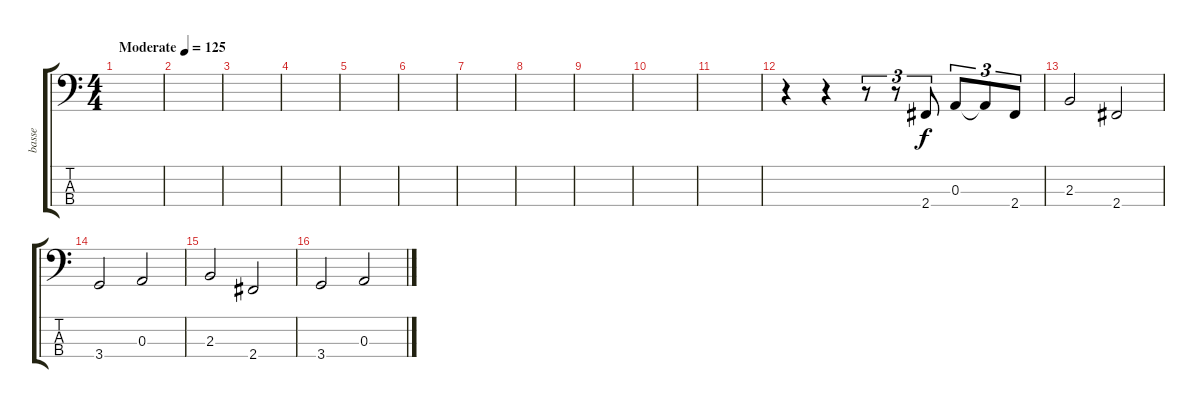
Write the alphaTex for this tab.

\track ("basse" "basse") {instrument electricbassfinger}
\staff {score tabs}
\tuning (G2 D2 A1 E1) {hide}
\ts (4 4)
\tempo (125 "Moderate")
\clef f4
\ks c
|
|
|
|
|
|
|
|
|
|
|
r.4 r.4 r.8{tu (3 2)} r.8{tu (3 2)} 2.4.8{tu (3 2)} 0.3.8{tu (3 2)} 0.3{t}.8{tu (3 2)} 2.4.8{tu (3 2)} |
2.3.2 2.4.2 |
3.4.2 0.3.2 |
2.3.2 2.4.2 |
3.4.2 0.3.2
